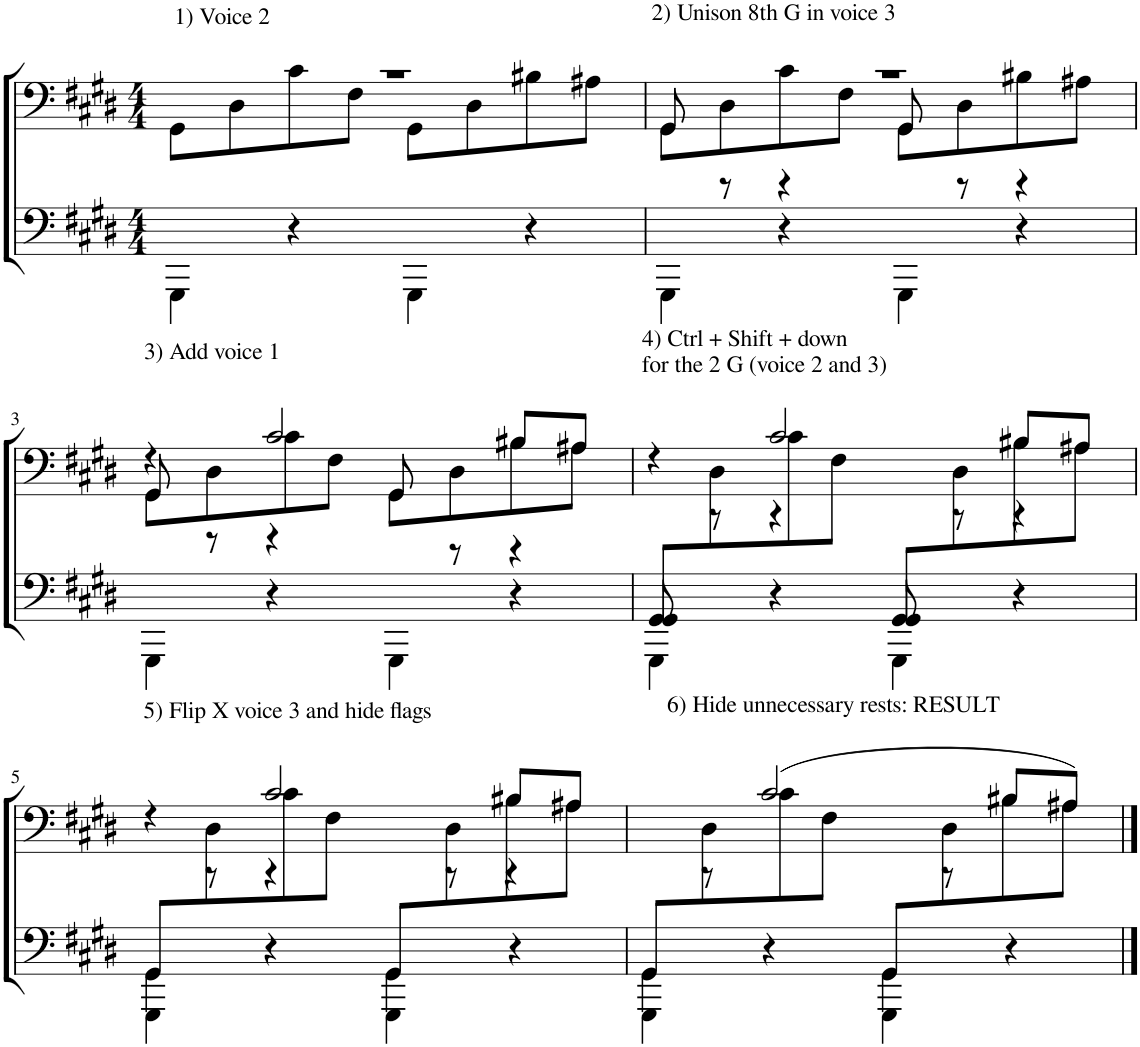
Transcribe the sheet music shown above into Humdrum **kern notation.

**kern	**kern
*part1	*part1
*staff2	*staff1
*I"Piano	*
*I'Pno.	*
*clefF4	*clefF4
*k[f#c#g#d#]	*k[f#c#g#d#]
*M4/4	*M4/4
=1	=1
*	*^
!	!LO:TX:a:t=1) Voice 2	!
4GGG#\	1r	8GG#\L
.	.	8D#\
4r	.	8c#\
.	.	8F#\J
4GGG#\	.	8GG#\L
.	.	8D#\
4r	.	8B#X\
.	.	8A#X\J
=2	=2	=2
*	*	*^
!	!LO:TX:a:t=2) Unison 8th G in voice 3	!	!
4GGG#\	1r	8GG#\L	8GG#/
.	.	8D#\	8r
4r	.	8c#\	4r
.	.	8F#\J	.
4GGG#\	.	8GG#\L	8GG#/
.	.	8D#\	8r
4r	.	8B#X\	4r
.	.	8A#X\J	.
!!LO:LB:g=z	!!	!!
=3	=3	=3	=3
!	!LO:TX:a:t=3) Add voice 1	!	!
4GGG#\	4r	8GG#\L	8GG#/
.	.	8D#\	8r
4r	2c#/	8c#\	4r
.	.	8F#\J	.
4GGG#\	.	8GG#\L	8GG#/
.	.	8D#\	8r
4r	8B#X/L	8B#\	4r
.	8A#X/J	8A#\J	.
=4	=4	=4	=4
*^	*	*	*
*	*^	*	*	*
!	!	!	!LO:TX:a:t=4) Ctrl + Shift + down	!	!
!	!	!	!LO:TX:a:t=for the 2 G (voice 2 and 3)	!	!
8GG#/L	8GG#/	4GGG#\	4r	8ryy	8ryy
4.ryy	4.ryy	.	.	8D#\	8r
.	.	4r	2c#/	8c#\	4r
.	.	.	.	8F#\J	.
8GG#/L	8GG#/	4GGG#\	.	8ryy	8ryy
4.ryy	4.ryy	.	.	8D#\	8r
.	.	4r	8B#X/L	8B#\	4r
.	.	.	8A#X/J	8A#\J	.
!!LO:LB:g=z	!!	!!
=5	=5	=5	=5	=5	=5
!	!	!	!LO:TX:a:t=5) Flip X voice 3 and hide flags	!	!
8GG#/L	8GG#\	4GGG#\	4r	8ryy	8ryy
4.ryy	4.ryy	.	.	8D#\	8r
.	.	4r	2c#/	8c#\	4r
.	.	.	.	8F#\J	.
8GG#/L	8GG#\	4GGG#\	.	8ryy	8ryy
4.ryy	4.ryy	.	.	8D#\	8r
.	.	4r	8B#X/L	8B#\	4r
.	.	.	8A#X/J	8A#\J	.
=6	=6	=6	=6	=6	=6
*	*	*^	*	*	*
8GG#/L	8GG#\	4GGG#\	1ryy	4ryy	8ryy	8ryy
!	!	!	!	!	!LO:TX:a:t=6) Hide unnecessary rests&colon; RESULT	!
4.ryy	4.ryy	.	.	.	8D#\	8r
.	.	4r	.	(2c#/	8c#\	4ryy
.	.	.	.	.	8F#\J	.
8GG#/L	8GG#\	4GGG#\	.	.	8ryy	8ryy
4.ryy	4.ryy	.	.	.	8D#\	8r
.	.	4r	.	8B#X/L	8B#\	4ryy
.	.	.	.	8A#X/J)	8A#\J	.
*v	*v	*v	*v	*	*	*
*	*v	*v	*v
==	==
*-	*-
